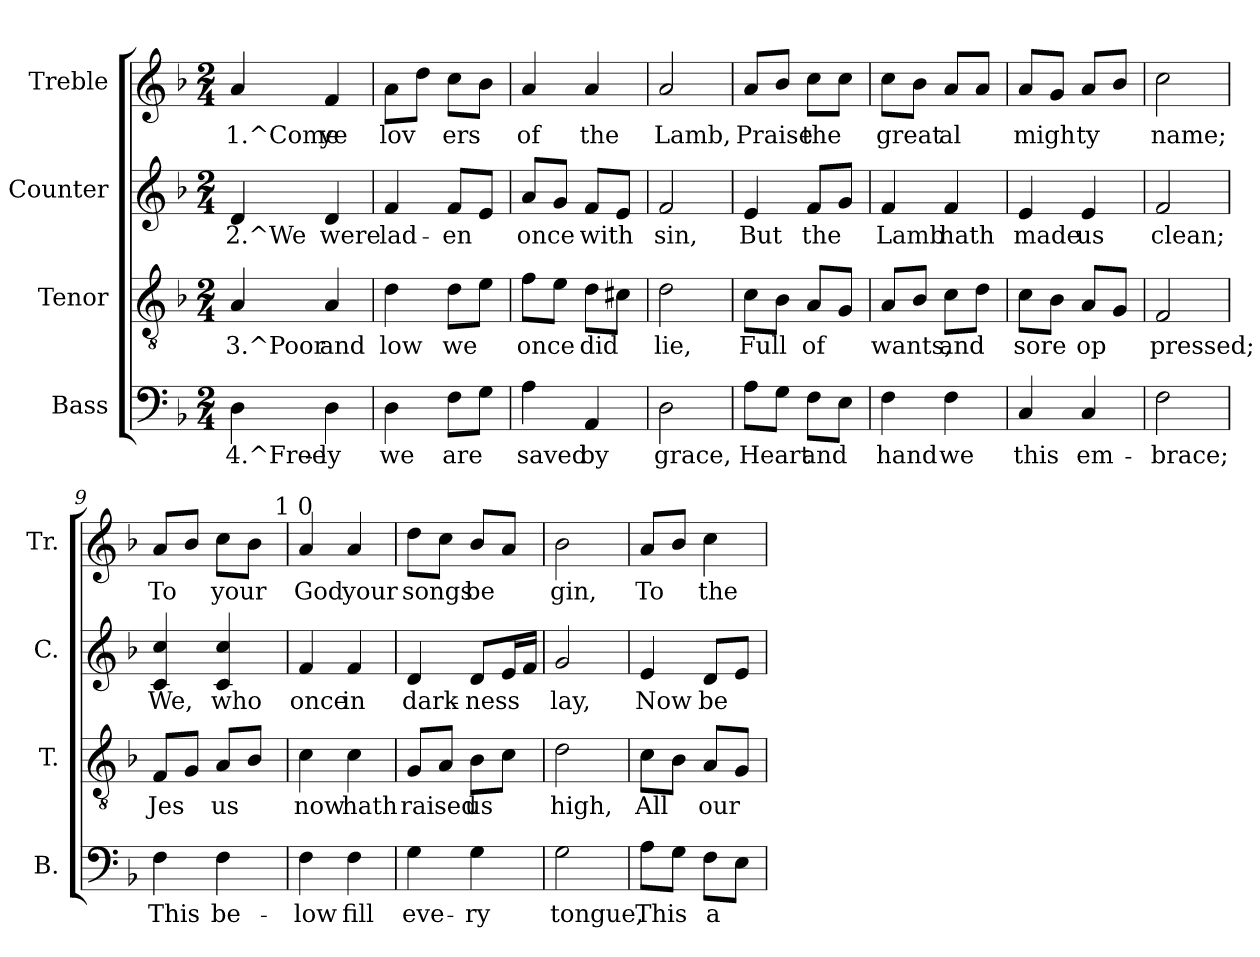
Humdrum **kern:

**kern	**text	**kern	**text	**kern	**text	**kern	**text
*part4	*part4	*part3	*part3	*part2	*part2	*part1	*part1
*staff4	*staff4	*staff3	*staff3	*staff2	*staff2	*staff1	*staff1
*I"Bass	*	*I"Tenor	*	*I"Counter	*	*I"Treble	*
*I'B.	*	*I'T.	*	*I'C.	*	*I'Tr.	*
!!LO:PB:g=z
*stria5	*	*stria5	*	*stria5	*	*stria5	*
*clefF4	*	*clefGv2	*	*clefG2	*	*clefG2	*
*k[b-]	*	*k[b-]	*	*k[b-]	*	*k[b-]	*
*F:	*	*F:	*	*F:	*	*F:	*
*M2/4	*	*M2/4	*	*M2/4	*	*M2/4	*
=1	=1	=1	=1	=1	=1	=1	=1
!	!LO:LY:b:rj	!	!LO:LY:b:rj	!	!LO:LY:b:rj	!	!LO:LY:b:rj
4D\	4.^Free-	4A/	3.^Poor	4d/	2.^We	4a/	1.^Come
!	!LO:LY:b:rj	!	!LO:LY:b:rj	!	!LO:LY:b:rj	!	!LO:LY:b:rj
4D\	-ly	4A/	and	4d/	were	4f/	ye
=2	=2	=2	=2	=2	=2	=2	=2
!	!LO:LY:b:rj	!	!LO:LY:b:rj	!	!LO:LY:b:rj	!	!LO:LY:b:rj
4D\	we	4d\	low	4f/	lad-	8a\L	lov-
!	!	!	!	!	!	!	!LO:LY:b:rj
.	.	.	.	.	.	8dd\J	--
!	!LO:LY:b:rj	!	!LO:LY:b:rj	!	!LO:LY:b:rj	!	!LO:LY:b:rj
8F\L	are	8d\L	we	8f/L	-en	8cc\L	-ers
!	!LO:LY:b:rj	!	!LO:LY:b:rj	!	!LO:LY:b:rj	!	!LO:LY:b:rj
8G\J	.	8e\J	.	8e/J	.	8b-\J	.
=3	=3	=3	=3	=3	=3	=3	=3
!	!LO:LY:b:rj	!	!LO:LY:b:rj	!	!LO:LY:b:rj	!	!LO:LY:b:rj
4A\	saved	8f\L	once	8a/L	once	4a/	of
!	!	!	!LO:LY:b:rj	!	!LO:LY:b:rj	!	!
.	.	8e\J	.	8g/J	.	.	.
!	!LO:LY:b:rj	!	!LO:LY:b:rj	!	!LO:LY:b:rj	!	!LO:LY:b:rj
4AA/	by	8d\L	did	8f/L	with	4a/	the
!	!	!	!LO:LY:b:rj	!	!LO:LY:b:rj	!	!
.	.	8c#X\J	.	8e/J	.	.	.
=4	=4	=4	=4	=4	=4	=4	=4
!	!LO:LY:b:rj	!	!LO:LY:b:rj	!	!LO:LY:b:rj	!	!LO:LY:b:rj
2D\	grace,	2d\	lie,	2f/	sin,	2a/	Lamb,
=5	=5	=5	=5	=5	=5	=5	=5
!	!LO:LY:b:rj	!	!LO:LY:b:rj	!	!LO:LY:b:rj	!	!LO:LY:b:rj
8A\L	Heart	8c\L	Full	4e/	But	8a/L	Praise
!	!LO:LY:b:rj	!	!LO:LY:b:rj	!	!	!	!LO:LY:b:rj
8G\J	.	8B-\J	.	.	.	8b-/J	.
!	!LO:LY:b:rj	!	!LO:LY:b:rj	!	!LO:LY:b:rj	!	!LO:LY:b:rj
8F\L	and	8A/L	of	8f/L	the	8cc\L	the
!	!LO:LY:b:rj	!	!LO:LY:b:rj	!	!LO:LY:b:rj	!	!LO:LY:b:rj
8E\J	.	8G/J	.	8g/J	.	8cc\J	.
=6	=6	=6	=6	=6	=6	=6	=6
!	!LO:LY:b:rj	!	!LO:LY:b:rj	!	!LO:LY:b:rj	!	!LO:LY:b:rj
4F\	hand	8A/L	wants,	4f/	Lamb	8cc\L	great
!	!	!	!LO:LY:b:rj	!	!	!	!LO:LY:b:rj
.	.	8B-/J	.	.	.	8b-\J	.
!	!LO:LY:b:rj	!	!LO:LY:b:rj	!	!LO:LY:b:rj	!	!LO:LY:b:rj
4F\	we	8c\L	and	4f/	hath	8a/L	al-
!	!	!	!LO:LY:b:rj	!	!	!	!LO:LY:b:rj
.	.	8d\J	.	.	.	8a/J	--
!!LO:LB:g=z
=7	=7	=7	=7	=7	=7	=7	=7
!	!LO:LY:b:rj	!	!LO:LY:b:rj	!	!LO:LY:b:rj	!	!LO:LY:b:rj
4C/	this	8c\L	sore	4e/	made	8a/L	-migh-
!	!	!	!LO:LY:b:rj	!	!	!	!LO:LY:b:rj
.	.	8B-\J	.	.	.	8g/J	--
!	!LO:LY:b:rj	!	!LO:LY:b:rj	!	!LO:LY:b:rj	!	!LO:LY:b:rj
4C/	em-	8A/L	op-	4e/	us	8a/L	-ty
!	!	!	!LO:LY:b:rj	!	!	!	!LO:LY:b:rj
.	.	8G/J	--	.	.	8b-/J	.
=8	=8	=8	=8	=8	=8	=8	=8
!	!LO:LY:b:rj	!	!LO:LY:b:rj	!	!LO:LY:b:rj	!	!LO:LY:b:rj
2F\	-brace;	2F/	-pressed;	2f/	clean;	2cc\	name;
=9	=9	=9	=9	=9	=9	=9	=9
!	!LO:LY:b:rj	!	!LO:LY:b:rj	!	!LO:LY:b:rj	!	!LO:LY:b:rj
*	*	*	*	*	*	*^	*
4F\	This	8F/L	Jes-	4cc/ 4c/	We,	8a/L	4...ryy	To
!	!	!	!LO:LY:b:rj	!	!	!	!	!LO:LY:b:rj
.	.	8G/J	--	.	.	8b-/J	.	.
!	!LO:LY:b:rj	!	!LO:LY:b:rj	!	!LO:LY:b:rj	!	!	!LO:LY:b:rj
4F\	be-	8A/L	-us	4cc/ 4c/	who	8cc\L	.	your
!	!	!	!LO:LY:b:rj	!	!	!	!	!LO:LY:b:rj
.	.	8B-/J	.	.	.	8b-\J	.	.
!	!	!	!	!	!	!	!LO:TX:a:t=1 0	!
.	.	.	.	.	.	.	32ryy	.
=10	=10	=10	=10	=10	=10	=10	=10	=10
!	!LO:LY:b:rj	!	!LO:LY:b:rj	!	!LO:LY:b:rj	!	!	!LO:LY:b:rj
*	*	*	*	*	*	*v	*v	*
4F\	-low	4c\	now	4f/	once	4a/	God
!	!LO:LY:b:rj	!	!LO:LY:b:rj	!	!LO:LY:b:rj	!	!LO:LY:b:rj
4F\	fill	4c\	hath	4f/	in	4a/	your
=11	=11	=11	=11	=11	=11	=11	=11
!	!LO:LY:b:rj	!	!LO:LY:b:rj	!	!LO:LY:b:rj	!	!LO:LY:b:rj
4G\	eve-	8G/L	raised	4d/	dark-	8dd\L	songs
!	!	!	!LO:LY:b:rj	!	!	!	!LO:LY:b:rj
.	.	8A/J	.	.	.	8cc\J	.
!	!LO:LY:b:rj	!	!LO:LY:b:rj	!	!LO:LY:b:rj	!	!LO:LY:b:rj
4G\	-ry	8B-\L	us	8d/L	-ness	8b-/L	be-
!	!	!	!LO:LY:b:rj	!	!LO:LY:b:rj	!	!LO:LY:b:rj
.	.	8c\J	.	16e/	.	8a/J	--
!	!	!	!	!	!LO:LY:b:rj	!	!
.	.	.	.	16f/J	.	.	.
=12	=12	=12	=12	=12	=12	=12	=12
!	!LO:LY:b:rj	!	!LO:LY:b:rj	!	!LO:LY:b:rj	!	!LO:LY:b:rj
2G\	tongue,	2d\	high,	2g/	lay,	2b-\	-gin,
=13	=13	=13	=13	=13	=13	=13	=13
!	!LO:LY:b:rj	!	!LO:LY:b:rj	!	!LO:LY:b:rj	!	!LO:LY:b:rj
8A\L	This	8c\L	All	4e/	Now	8a/L	To
!	!LO:LY:b:rj	!	!LO:LY:b:rj	!	!	!	!LO:LY:b:rj
8G\J	.	8B-\J	.	.	.	8b-/J	.
!	!LO:LY:b:rj	!	!LO:LY:b:rj	!	!LO:LY:b:rj	!	!LO:LY:b:rj
8F\L	a-	8A/L	our	8d/L	be-	4cc\	the
!	!LO:LY:b:rj	!	!LO:LY:b:rj	!	!LO:LY:b:rj	!	!
8E\J	--	8G/J	.	8e/J	--	.	.
=	=	=	=	=	=	=	=
*-	*-	*-	*-	*-	*-	*-	*-
